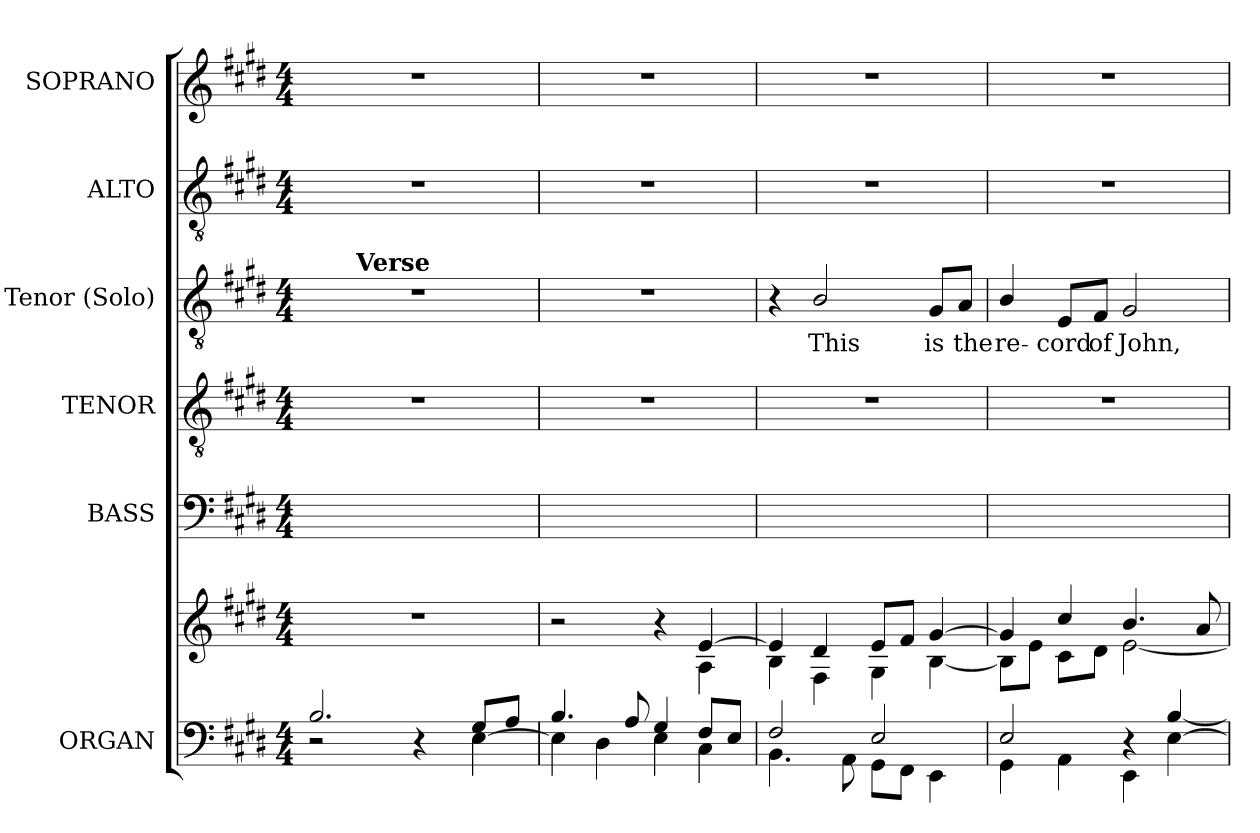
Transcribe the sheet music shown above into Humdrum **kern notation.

**kern	**kern	**kern	**kern	**kern	**text	**kern	**kern
*part6	*part6	*part5	*part4	*part3	*part3	*part2	*part1
*staff7	*staff6	*staff5	*staff4	*staff3	*staff3	*staff2	*staff1
*I"ORGAN	*	*I"BASS	*I"TENOR	*I"Tenor (Solo)	*	*I"ALTO	*I"SOPRANO
*I'Org.	*	*I'B.	*	*I'T.	*	*I'T.	*I'A.
!!LO:PB:g=z
*clefF4	*clefG2	*clefF4	*clefGv2	*clefGv2	*	*clefGv2	*clefG2
*	*	*	*ITrd7c12	*	*	*	*
*k[f#c#g#d#]	*k[f#c#g#d#]	*k[f#c#g#d#]	*k[f#c#g#d#]	*k[f#c#g#d#]	*	*k[f#c#g#d#]	*k[f#c#g#d#]
*E:	*E:	*E:	*E:	*E:	*	*E:	*E:
*M4/4	*M4/4	*M4/4	*M4/4	*M4/4	*	*M4/4	*M4/4
=1	=1	=1	=1	=1	=1	=1	=1
*^	*	*	*	*^	*	*	*
*	*^	*	*	*	*	*	*	*	*
1ryy	2.Bi/	2r	1r	1ryy	1r	1r	16ryy	.	1r	1r
.	.	.	.	.	.	.	32ryy	.	.	.
.	.	.	.	.	.	.	64ryy	.	.	.
.	.	.	.	.	.	.	128ryy	.	.	.
.	.	.	.	.	.	.	1024ryy	.	.	.
!	!	!	!	!	!	!	!LO:TX:a:B:t=Verse	!	!	!
.	.	.	.	.	.	.	2ryy	.	.	.
.	.	4r	.	.	.	.	.	.	.	.
.	.	.	.	.	.	.	4ryy	.	.	.
.	8G#i/L	[<4Ei\	.	.	.	.	.	.	.	.
.	.	.	.	.	.	.	8ryy	.	.	.
.	8Ai/J	.	.	.	.	.	.	.	.	.
.	.	.	.	.	.	.	256..ryy	.	.	.
*	*	*	*	*	*	*v	*v	*	*	*
=2	=2	=2	=2	=2	=2	=2	=2	=2	=2
*	*	*	*^	*	*	*	*	*	*
1ryy	4.Bi/	4Ei\]	2r	4ryy	1ryy	1r	1r	.	1r	1r
.	.	4D#i\	.	2ryy	.	.	.	.	.	.
.	8Ai/	.	.	.	.	.	.	.	.	.
.	4G#i/	4Ei\	4r	.	.	.	.	.	.	.
.	8F#i/L	4C#i\	[>4ei/	4Ai\	.	.	.	.	.	.
.	8Ei/J	.	.	.	.	.	.	.	.	.
=3	=3	=3	=3	=3	=3	=3	=3	=3	=3	=3
1ryy	2F#i/	4.BBi\	4ei/]	4Bi\	1ryy	1r	4r	.	1r	1r
!	!	!	!	!	!	!	!	!LO:LY:b:color=#000000	!	!
.	.	.	4d#i/	4F#i\	.	.	2Bi/	This	.	.
.	.	8AAi\	.	.	.	.	.	.	.	.
.	2Ei/	8GG#i\L	8ei/L	4G#i\	.	.	.	.	.	.
.	.	8FF#i\J	8f#i/J	.	.	.	.	.	.	.
!	!	!	!	!	!	!	!	!LO:LY:b:color=#000000	!	!
.	.	4EEi\	[>4g#i/	[<4Bi\	.	.	8G#i/L	is	.	.
!	!	!	!	!	!	!	!	!LO:LY:b:color=#000000	!	!
.	.	.	.	.	.	.	8Ai/J	the	.	.
=4	=4	=4	=4	=4	=4	=4	=4	=4	=4	=4
!	!	!	!	!	!	!	!	!LO:LY:b:color=#000000	!	!
1ryy	2Ei/	4GG#i\	4g#i/]	8Bi\L]	1ryy	1r	4Bi/	re-	1r	1r
.	.	.	.	8ei\J	.	.	.	.	.	.
!	!	!	!	!	!	!	!	!LO:LY:b:color=#000000	!	!
.	.	4AAi\	4cc#i/	8c#i\L	.	.	8Ei/L	-cord	.	.
!	!	!	!	!	!	!	!	!LO:LY:b:color=#000000	!	!
.	.	.	.	8d#i\J	.	.	8F#i/J	of	.	.
!	!	!	!	!	!	!	!	!LO:LY:b:color=#000000	!	!
.	4r	4EEi\	4.bi/	[<2ei\	.	.	2G#i/	John,	.	.
.	[>4Bi/	[<4Ei\	.	.	.	.	.	.	.	.
.	.	.	8ai/	.	.	.	.	.	.	.
*v	*v	*v	*	*	*	*	*	*	*	*
*	*v	*v	*	*	*	*	*	*
=	=	=	=	=	=	=	=
*-	*-	*-	*-	*-	*-	*-	*-
